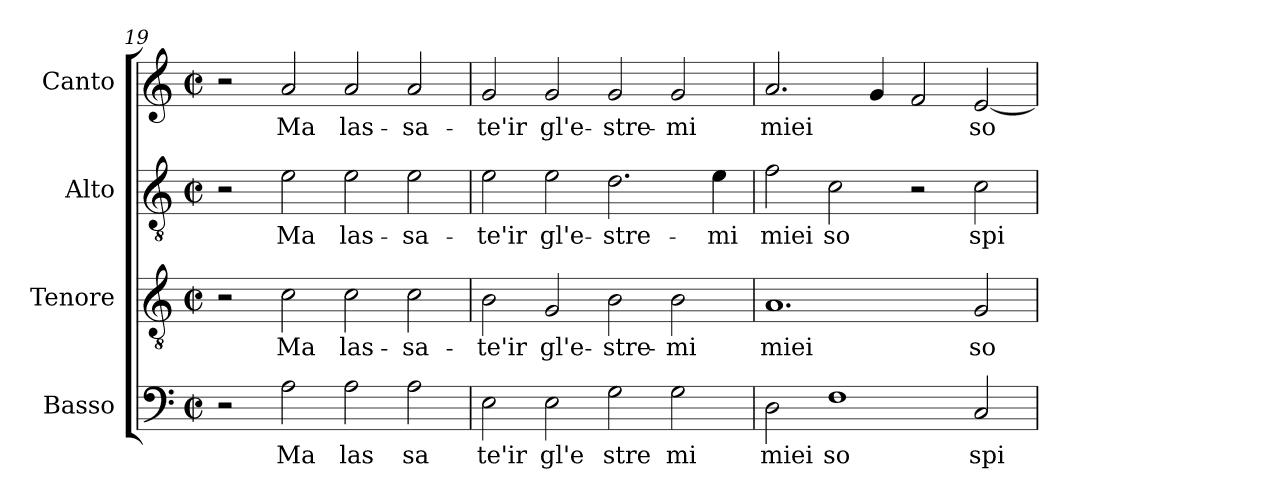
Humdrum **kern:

**kern	**text	**kern	**text	**kern	**text	**kern	**text
*part4	*part4	*part3	*part3	*part2	*part2	*part1	*part1
*staff4	*staff4	*staff3	*staff3	*staff2	*staff2	*staff1	*staff1
*I"Basso	*	*I"Tenore	*	*I"Alto	*	*I"Canto	*
*clefF4	*	*clefGv2	*	*clefGv2	*	*clefG2	*
*k[]	*	*k[]	*	*k[]	*	*k[]	*
*C:	*	*C:	*	*C:	*	*C:	*
*M2/2	*	*M2/2	*	*M2/2	*	*M2/2	*
*met(c|)	*	*met(c|)	*	*met(c|)	*	*met(c|)	*
=19	=19	=19	=19	=19	=19	=19	=19
2r	.	2r	.	2r	.	2r	.
!	!LO:LY:b:cj	!	!LO:LY:b:cj	!	!LO:LY:b:cj	!	!LO:LY:b:cj
2A\	Ma	2c\	Ma	2e\	Ma	2a/	Ma
!	!LO:LY:b:cj	!	!LO:LY:b:cj	!	!LO:LY:b:cj	!	!LO:LY:b:cj
2A\	las	2c\	las-	2e\	las-	2a/	las-
!	!LO:LY:b:cj	!	!LO:LY:b:cj	!	!LO:LY:b:cj	!	!LO:LY:b:cj
2A\	sa	2c\	-sa-	2e\	-sa-	2a/	-sa-
=20	=20	=20	=20	=20	=20	=20	=20
!	!LO:LY:b:cj	!	!LO:LY:b:cj	!	!LO:LY:b:cj	!	!LO:LY:b:cj
2E\	te'ir	2B\	-te'ir	2e\	-te'ir	2g/	-te'ir
!	!LO:LY:b:cj	!	!LO:LY:b:cj	!	!LO:LY:b:cj	!	!LO:LY:b:cj
2E\	gl'e	2G/	gl'e-	2e\	gl'e-	2g/	gl'e-
!	!LO:LY:b:cj	!	!LO:LY:b:cj	!	!LO:LY:b:cj	!	!LO:LY:b:cj
2G\	stre	2B\	-stre-	2.d\	-stre-	2g/	-stre-
!	!LO:LY:b:cj	!	!LO:LY:b:cj	!	!	!	!LO:LY:b:cj
2G\	mi	2B\	-mi	.	.	2g/	-mi
!	!	!	!	!	!LO:LY:b:cj	!	!
.	.	.	.	4e\	-mi	.	.
=21	=21	=21	=21	=21	=21	=21	=21
!	!LO:LY:b:cj	!	!LO:LY:b:cj	!	!LO:LY:b:cj	!	!LO:LY:b:cj
2D\	miei	1.A	miei	2f\	miei	2.a/	miei
!	!LO:LY:b:cj	!	!	!	!LO:LY:b:cj	!	!
1F	so	.	.	2c\	so	.	.
!	!	!	!	!	!	!	!LO:LY:b:cj
.	.	.	.	.	.	4g/	.
!	!	!	!	!	!	!	!LO:LY:b:cj
.	.	.	.	2r	.	2f/	.
!	!LO:LY:b:cj	!	!LO:LY:b:cj	!	!LO:LY:b:cj	!	!LO:LY:b:cj
2C/	spi	2G/	so-	2c\	spi	[<2e/	so-
=	=	=	=	=	=	=	=
*-	*-	*-	*-	*-	*-	*-	*-
